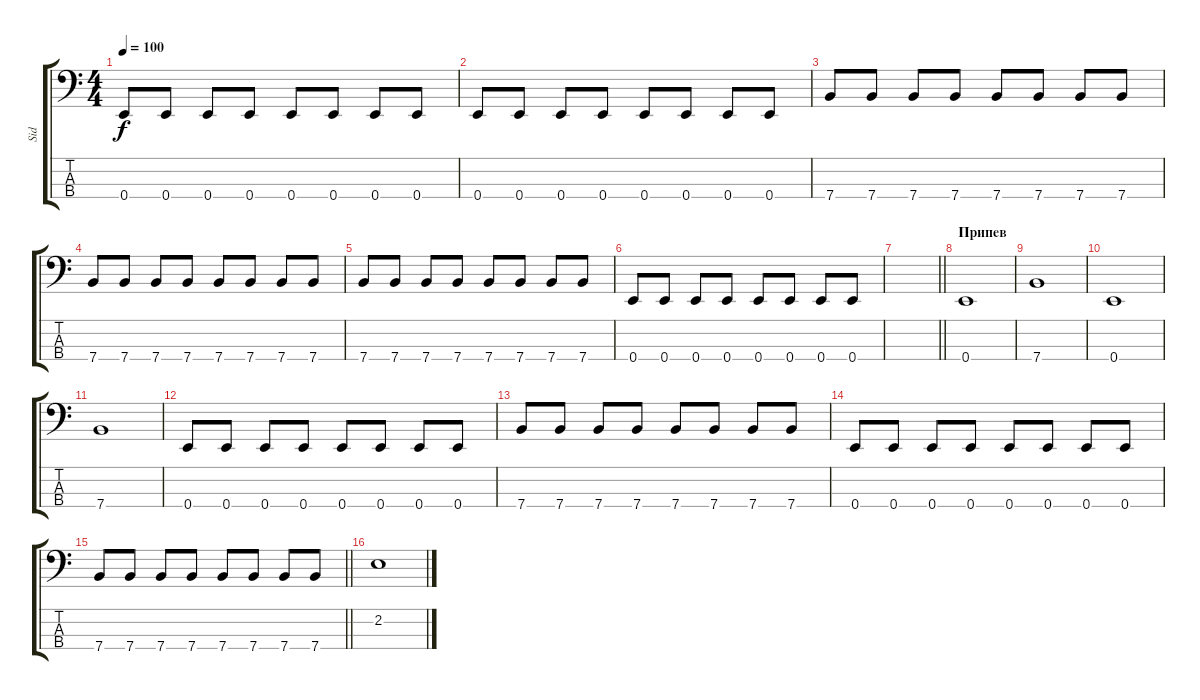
\track ("Sid" "Sid") {instrument electricbassfinger}
\staff {score tabs}
\tuning (G2 D2 A1 E1) {hide}
\ts (4 4)
\tempo 100
\clef f4
\ks c
0.4.8{dy f} 0.4.8 0.4.8 0.4.8 0.4.8 0.4.8 0.4.8 0.4.8 |
0.4.8 0.4.8 0.4.8 0.4.8 0.4.8 0.4.8 0.4.8 0.4.8 |
7.4.8 7.4.8 7.4.8 7.4.8 7.4.8 7.4.8 7.4.8 7.4.8 |
7.4.8 7.4.8 7.4.8 7.4.8 7.4.8 7.4.8 7.4.8 7.4.8 |
7.4.8 7.4.8 7.4.8 7.4.8 7.4.8 7.4.8 7.4.8 7.4.8 |
0.4.8 0.4.8 0.4.8 0.4.8 0.4.8 0.4.8 0.4.8 0.4.8 |
\barLineRight lightlight
|
\section ("" "Припев")
0.4.1 |
7.4.1 |
0.4.1 |
7.4.1 |
0.4.8 0.4.8 0.4.8 0.4.8 0.4.8 0.4.8 0.4.8 0.4.8 |
7.4.8 7.4.8 7.4.8 7.4.8 7.4.8 7.4.8 7.4.8 7.4.8 |
0.4.8 0.4.8 0.4.8 0.4.8 0.4.8 0.4.8 0.4.8 0.4.8 |
\barLineRight lightlight
7.4.8 7.4.8 7.4.8 7.4.8 7.4.8 7.4.8 7.4.8 7.4.8 |
2.2.1
